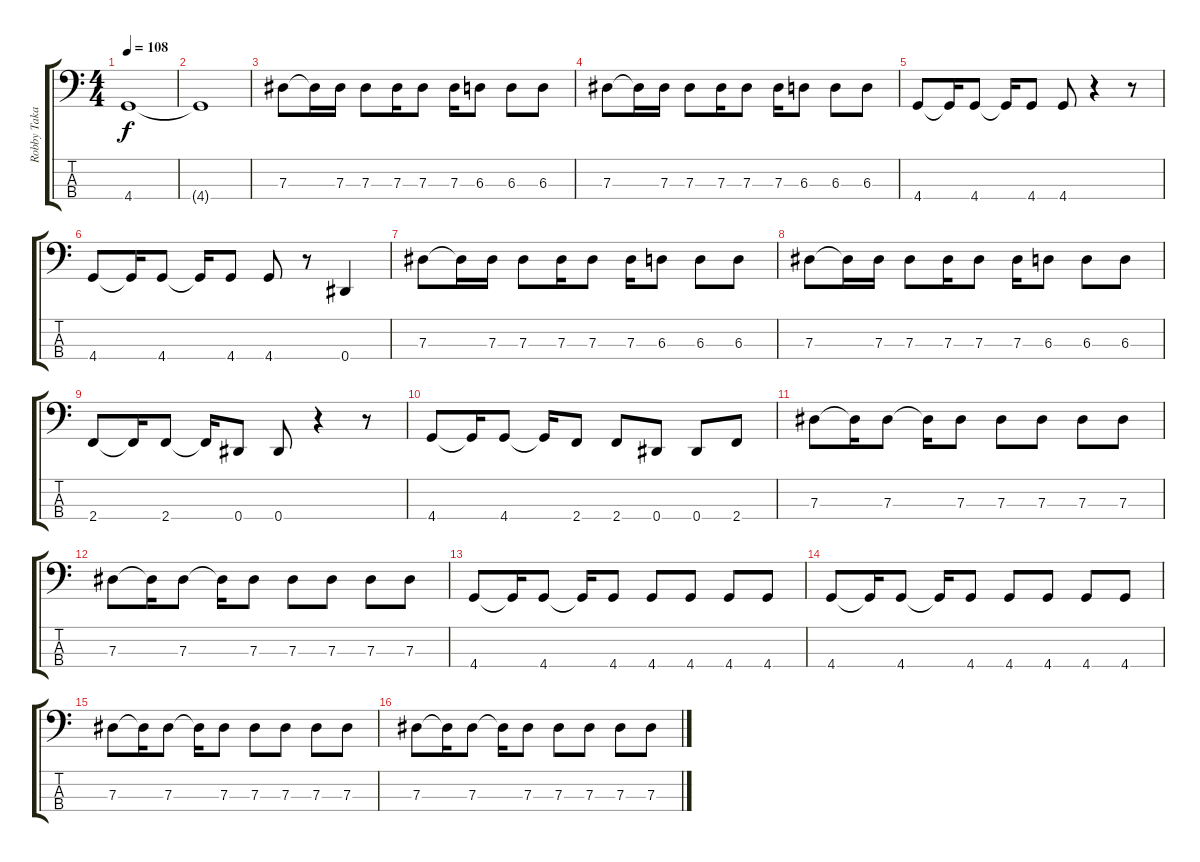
\track ("Robby Takac (Bass)" "Robby Taka") {instrument electricbasspick}
\staff {score tabs}
\tuning (Gb2 Db2 Ab1 Eb1) {hide}
\ts (4 4)
\tempo 108
\clef f4
\ks c
4.4.1{dy f} |
4.4{t}.1 |
7.3.8 7.3{t}.16 7.3.16 7.3.8 7.3.16 7.3.8 7.3.16 6.3.8 6.3.8 6.3.8 |
7.3.8 7.3{t}.16 7.3.16 7.3.8 7.3.16 7.3.8 7.3.16 6.3.8 6.3.8 6.3.8 |
4.4.8 4.4{t}.16 4.4.8 4.4{t}.16 4.4.8 4.4.8 r.4 r.8 |
4.4.8 4.4{t}.16 4.4.8 4.4{t}.16 4.4.8 4.4.8 r.8 0.4.4 |
7.3.8 7.3{t}.16 7.3.16 7.3.8 7.3.16 7.3.8 7.3.16 6.3.8 6.3.8 6.3.8 |
7.3.8 7.3{t}.16 7.3.16 7.3.8 7.3.16 7.3.8 7.3.16 6.3.8 6.3.8 6.3.8 |
2.4.8 2.4{t}.16 2.4.8 2.4{t}.16 0.4.8 0.4.8 r.4 r.8 |
4.4.8 4.4{t}.16 4.4.8 4.4{t}.16 2.4.8 2.4.8 0.4.8 0.4.8 2.4.8 |
7.3.8 7.3{t}.16 7.3.8 7.3{t}.16 7.3.8 7.3.8 7.3.8 7.3.8 7.3.8 |
7.3.8 7.3{t}.16 7.3.8 7.3{t}.16 7.3.8 7.3.8 7.3.8 7.3.8 7.3.8 |
4.4.8 4.4{t}.16 4.4.8 4.4{t}.16 4.4.8 4.4.8 4.4.8 4.4.8 4.4.8 |
4.4.8 4.4{t}.16 4.4.8 4.4{t}.16 4.4.8 4.4.8 4.4.8 4.4.8 4.4.8 |
7.3.8 7.3{t}.16 7.3.8 7.3{t}.16 7.3.8 7.3.8 7.3.8 7.3.8 7.3.8 |
7.3.8 7.3{t}.16 7.3.8 7.3{t}.16 7.3.8 7.3.8 7.3.8 7.3.8 7.3.8
